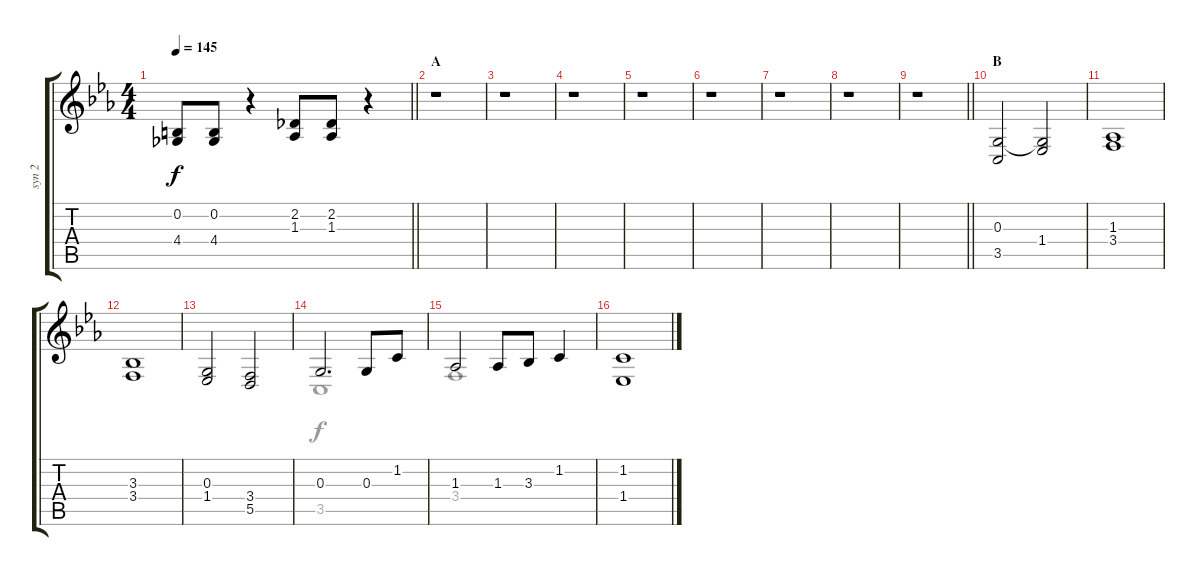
\track ("syn 2" "syn 2") {instrument lead6voice}
\staff {score tabs}
\tuning (E4 B3 G3 D3 A2 E2) {hide}
\voice
\ts (4 4)
\tempo 145
\clef g2
\barLineRight lightlight
\ks eb
(0.2 4.4).8{dy f} (0.2 4.4).8 r.4 (2.2 1.3).8 (2.2 1.3).8 r.4 |
\section ("" "A")
r.1 |
r.1 |
r.1 |
r.1 |
r.1 |
r.1 |
r.1 |
\barLineRight lightlight
r.1 |
\section ("" "B")
(0.3 3.5).2 (0.3{t} 1.4).2 |
(1.3 3.4).1 |
(3.3 3.4).1 |
(0.3 1.4).2 (3.4 5.5).2 |
0.3.2{d} 0.3.8 1.2.8 |
1.3.2 1.3.8 3.3.8 1.2.4 |
(1.2 1.4).1
\voice
\clef g2
\ottava regular
\simile none
\barLineRight lightlight
\ks eb
|
|
|
|
|
|
|
|
\barLineRight lightlight
|
|
|
|
|
3.5.1 |
3.4.1 |
